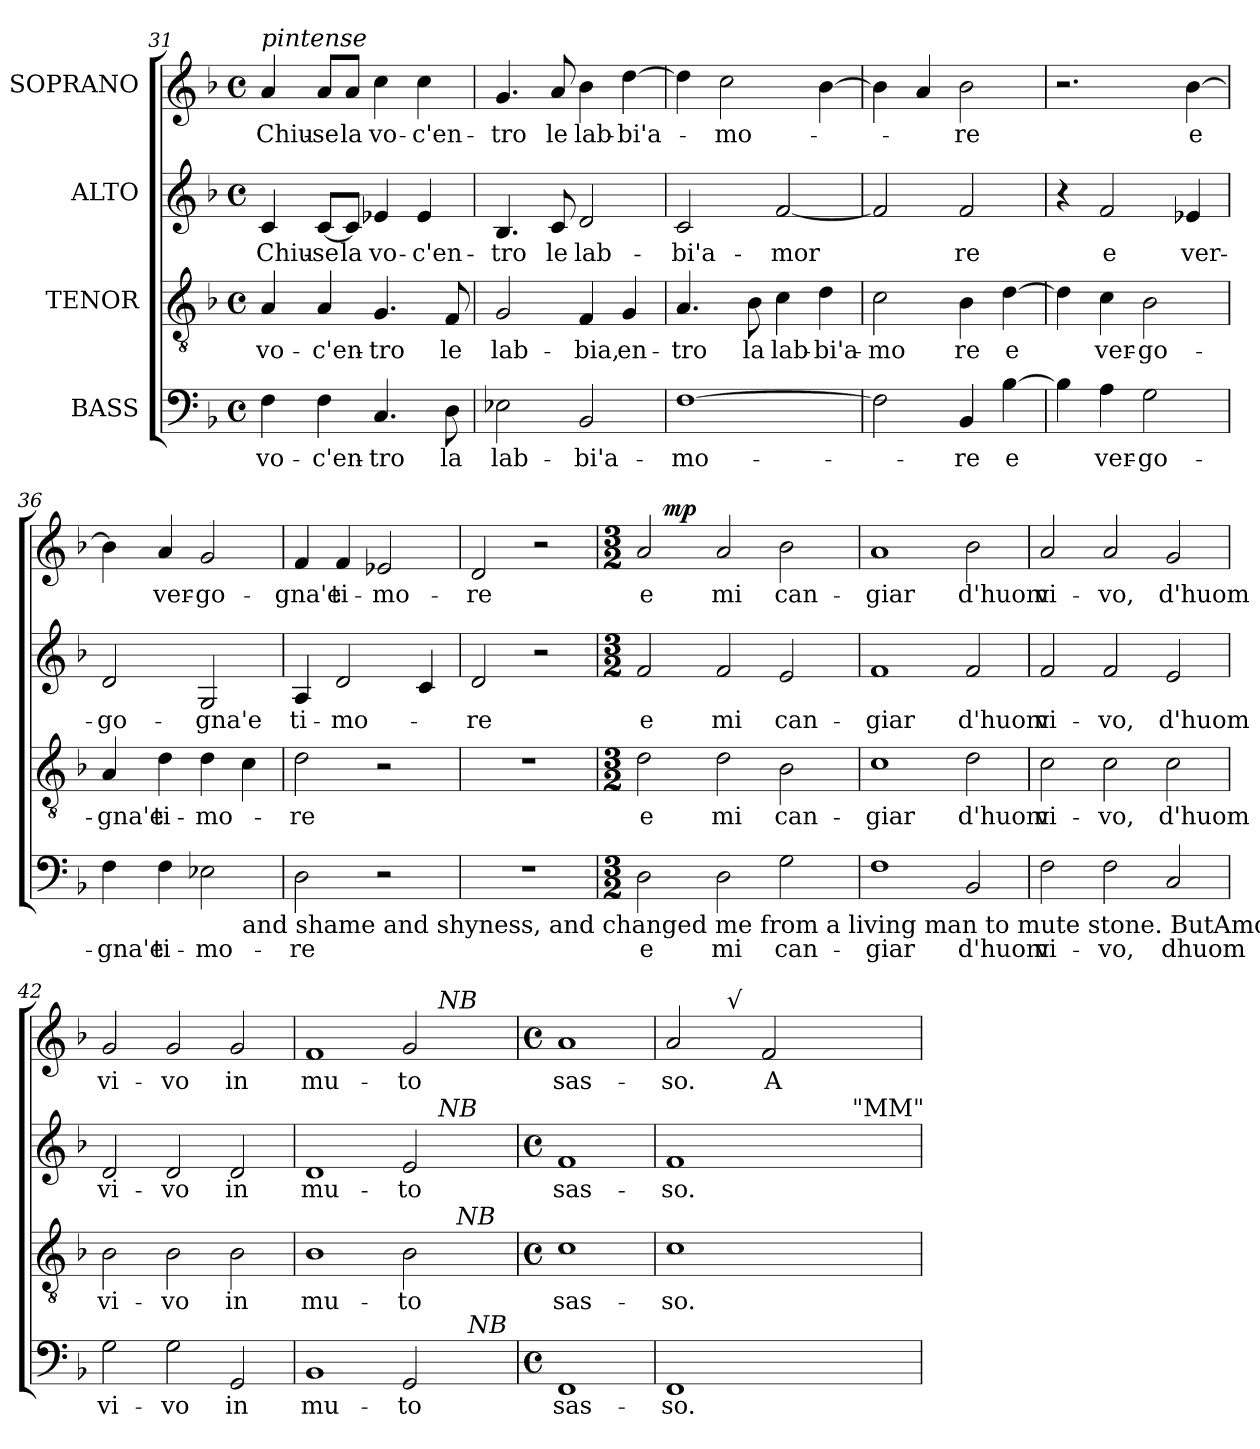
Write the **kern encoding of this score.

**kern	**text	**kern	**text	**kern	**text	**kern	**text	**dynam
*part4	*part4	*part3	*part3	*part2	*part2	*part1	*part1	*part1
*staff4	*staff4	*staff3	*staff3	*staff2	*staff2	*staff1	*staff1	*staff1
*I"BASS	*	*I"TENOR	*	*I"ALTO	*	*I"SOPRANO	*	*
*clefF4	*	*clefGv2	*	*clefG2	*	*clefG2	*	*
*k[b-]	*	*k[b-]	*	*k[b-]	*	*k[b-]	*	*
*F:	*	*F:	*	*F:	*	*F:	*	*
*M4/4	*	*M4/4	*	*M4/4	*	*M4/4	*	*
*met(c)	*	*met(c)	*	*met(c)	*	*met(c)	*	*
=31	=31	=31	=31	=31	=31	=31	=31	=31
!	!	!	!	!	!	!LO:TX:a:i:t=pintense	!	!
!	!LO:LY:b	!	!LO:LY:b	!	!LO:LY:b	!	!LO:LY:b	!
4F\	vo-	4A/	vo-	4c/	Chiu-	4a/	Chiu-	.
!	!LO:LY:b	!	!LO:LY:b	!	!LO:LY:b:rj	!	!LO:LY:b:rj	!
4F\	-c'en-	4A/	-c'en-	[<8c/L	-se	8a/L	-se	.
!	!	!	!	!	!LO:LY:b	!	!LO:LY:b	!
.	.	.	.	8c/J]	la	8a/J	la	.
!	!LO:LY:b	!	!LO:LY:b	!	!LO:LY:b	!	!LO:LY:b	!
4.C/	-tro	4.G/	-tro	4e-X/	vo-	4cc\	vo-	.
!	!	!	!	!	!LO:LY:b	!	!LO:LY:b	!
.	.	.	.	4e-/	-c'en-	4cc\	-c'en-	.
!	!LO:LY:b	!	!LO:LY:b	!	!	!	!	!
8D\	la	8F/	le	.	.	.	.	.
=32	=32	=32	=32	=32	=32	=32	=32	=32
!	!LO:LY:b	!	!LO:LY:b	!	!LO:LY:b	!	!LO:LY:b	!
2E-X\	lab-	2G/	lab-	4.B-/	-tro	4.g/	-tro	.
!	!	!	!	!	!LO:LY:b	!	!LO:LY:b	!
.	.	.	.	8c/	le	8a/	le	.
!	!LO:LY:b	!	!LO:LY:b	!	!LO:LY:b	!	!LO:LY:b	!
2BB-/	-bi'a-	4F/	-bia,	2d/	lab-	4b-\	lab-	.
!	!	!	!LO:LY:b	!	!	!	!LO:LY:b	!
.	.	4G/	en-	.	.	[>4dd\	-bi'a-	.
=33	=33	=33	=33	=33	=33	=33	=33	=33
!	!LO:LY:b	!	!LO:LY:b	!	!LO:LY:b	!	!	!
[>1F	-mo-	4.A/	-tro	2c/	-bi'a-	4dd\]	.	.
!	!	!	!	!	!	!	!LO:LY:b	!
.	.	.	.	.	.	2cc\	-mo-	.
!	!	!	!LO:LY:b	!	!	!	!	!
.	.	8B-\	la	.	.	.	.	.
!	!	!	!LO:LY:b	!	!LO:LY:b	!	!	!
.	.	4c\	lab-	[<2f/	-mor	.	.	.
!	!	!	!LO:LY:b:rj	!	!	!	!	!
.	.	4d\	-bi'a-	.	.	[>4b-\	.	.
=34	=34	=34	=34	=34	=34	=34	=34	=34
!	!	!	!LO:LY:b	!	!	!	!	!
2F\]	.	2c\	-mo	2f/]	.	4b-\]	.	.
.	.	.	.	.	.	4a/	.	.
!	!LO:LY:b	!	!LO:LY:b	!	!LO:LY:b	!	!LO:LY:b	!
4BB-/	-re	4B-\	re	2f/	re	2b-\	-re	.
!	!LO:LY:b	!	!LO:LY:b:rj	!	!	!	!	!
[>4B-\	e	[>4d\	e	.	.	.	.	.
=35	=35	=35	=35	=35	=35	=35	=35	=35
4B-\]	.	4d\]	.	4r	.	2.r	.	.
!	!LO:LY:b	!	!LO:LY:b	!	!LO:LY:b	!	!	!
4A\	ver-	4c\	ver-	2f/	e	.	.	.
!	!LO:LY:b:rj	!	!LO:LY:b:rj	!	!	!	!	!
2G\	-go-	2B-\	-go-	.	.	.	.	.
!	!	!	!	!	!LO:LY:b	!	!LO:LY:b:rj	!
.	.	.	.	4e-X/	ver-	[>4b-\	e	.
!!LO:PB:g=z
=36	=36	=36	=36	=36	=36	=36	=36	=36
!	!LO:LY:b	!	!LO:LY:b	!	!LO:LY:b	!	!	!
*^	*	*	*	*	*	*	*	*
4F\	2.ryy	-gna'e	4A/	-gna'e	2d/	-go-	4b-\]	.	.
!	!	!LO:LY:b	!	!LO:LY:b	!	!	!	!LO:LY:b	!
4F\	.	ti-	4d\	ti-	.	.	4a/	ver-	.
!	!	!LO:LY:b	!	!LO:LY:b	!	!LO:LY:b	!	!LO:LY:b:rj	!
2E-X\	.	-mo-	4d\	-mo-	2G/	-gna'e	2g/	-go-	.
!	!LO:TX:b:t=and shame and shyness, and changed me from a living man to mute stone. ButAmor,	!	!	!	!	!	!	!	!
.	4ryy	.	4c\	.	.	.	.	.	.
=37	=37	=37	=37	=37	=37	=37	=37	=37	=37
!	!	!LO:LY:b	!	!LO:LY:b	!	!LO:LY:b	!	!LO:LY:b	!
*v	*v	*	*	*	*	*	*	*	*
2D\	-re	2d\	-re	4A/	ti-	4f/	-gna'e	.
!	!	!	!	!	!LO:LY:b	!	!LO:LY:b	!
.	.	.	.	2d/	-mo-	4f/	ti-	.
!	!	!	!	!	!	!	!LO:LY:b:rj	!
2r	.	2r	.	.	.	2e-X/	-mo-	.
.	.	.	.	4c/	.	.	.	.
=38	=38	=38	=38	=38	=38	=38	=38	=38
!	!	!	!	!	!LO:LY:b	!	!LO:LY:b	!
1r	.	1r	.	2d/	-re	2d/	-re	.
.	.	.	.	2r	.	2r	.	.
=39	=39	=39	=39	=39	=39	=39	=39	=39
*M3/2	*	*M3/2	*	*M3/2	*	*M3/2	*	*
!	!LO:LY:b	!	!LO:LY:b	!	!LO:LY:b	!	!LO:LY:b	!
*	*	*	*	*	*	*^	*	*
2D\	e	2d\	e	2f/	e	2a/	8ryy	e	.
!	!	!	!	!	!	!	!	!	!LO:DY:a
.	.	.	.	.	.	.	1ryy	.	mp
!	!LO:LY:b	!	!LO:LY:b	!	!LO:LY:b	!	!	!LO:LY:b	!
2D\	mi	2d\	mi	2f/	mi	2a/	.	mi	.
!	!LO:LY:b	!	!LO:LY:b	!	!LO:LY:b	!	!	!LO:LY:b	!
2G\	can-	2B-\	can-	2e/	can-	2b-\	.	can-	.
.	.	.	.	.	.	.	4.ryy	.	.
=40	=40	=40	=40	=40	=40	=40	=40	=40	=40
!	!LO:LY:b	!	!LO:LY:b	!	!LO:LY:b	!	!	!LO:LY:b	!
*	*	*	*	*	*	*v	*v	*	*
1F	-giar	1c	-giar	1f	-giar	1a	-giar	.
!	!LO:LY:b	!	!LO:LY:b	!	!LO:LY:b	!	!LO:LY:b	!
2BB-/	d'huom	2d\	d'huom	2f/	d'huom	2b-\	d'huom	.
=41	=41	=41	=41	=41	=41	=41	=41	=41
!	!LO:LY:b	!	!LO:LY:b	!	!LO:LY:b	!	!LO:LY:b	!
2F\	vi-	2c\	vi-	2f/	vi-	2a/	vi-	.
!	!LO:LY:b	!	!LO:LY:b	!	!LO:LY:b	!	!LO:LY:b	!
2F\	-vo,	2c\	-vo,	2f/	-vo,	2a/	-vo,	.
!	!LO:LY:b	!	!LO:LY:b	!	!LO:LY:b	!	!LO:LY:b	!
2C/	dhuom	2c\	d'huom	2e/	d'huom	2g/	d'huom	.
!!LO:LB:g=z
=42	=42	=42	=42	=42	=42	=42	=42	=42
!	!LO:LY:b	!	!LO:LY:b	!	!LO:LY:b	!	!LO:LY:b	!
2G\	vi-	2B-\	vi-	2d/	vi-	2g/	vi-	.
!	!LO:LY:b	!	!LO:LY:b	!	!LO:LY:b	!	!LO:LY:b	!
2G\	-vo	2B-\	-vo	2d/	-vo	2g/	-vo	.
!	!LO:LY:b	!	!LO:LY:b	!	!LO:LY:b	!	!LO:LY:b	!
2GG/	in	2B-\	in	2d/	in	2g/	in	.
=43	=43	=43	=43	=43	=43	=43	=43	=43
!	!LO:LY:b	!	!LO:LY:b	!	!LO:LY:b	!	!LO:LY:b	!
*^	*	*^	*	*^	*	*^	*	*
1BB-	1ryy	mu-	1B-	1ryy	mu-	1d	1ryy	mu-	1f	1ryy	mu-	.
!	!	!LO:LY:b	!	!	!LO:LY:b	!	!	!LO:LY:b	!	!	!LO:LY:b	!
2GG/	4ryy	-to	2B-\	4ryy	-to	2e/	8.ryy	-to	2g/	8.ryy	-to	.
!	!	!	!	!	!	!	!	!	!	!LO:TX:a:i:t=NB	!	!
!	!	!	!	!	!	!	!LO:TX:a:i:t=NB	!	!	!	!	!
.	.	.	.	.	.	.	4ryy	.	.	4ryy	.	.
!	!	!	!	!LO:TX:a:i:t=NB	!	!	!	!	!	!	!	!
.	32ryy	.	.	4ryy	.	.	.	.	.	.	.	.
!	!LO:TX:a:i:t=NB	!	!	!	!	!	!	!	!	!	!	!
.	8..ryy	.	.	.	.	.	.	.	.	.	.	.
.	.	.	.	.	.	.	16ryy	.	.	16ryy	.	.
*v	*v	*	*	*	*	*v	*v	*	*v	*v	*	*
*	*	*v	*v	*	*	*	*	*	*
=44	=44	=44	=44	=44	=44	=44	=44	=44
*M4/4	*	*M4/4	*	*M4/4	*	*M4/4	*	*
*met(c)	*	*met(c)	*	*met(c)	*	*met(c)	*	*
*^	*	*^	*	*^	*	*^	*	*
!	!	!LO:LY:b	!	!	!LO:LY:b	!	!	!LO:LY:b	!	!	!LO:LY:b	!
*v	*v	*	*	*	*	*v	*v	*	*v	*v	*	*
*	*	*v	*v	*	*	*	*	*	*
1FF	sas-	1c	sas-	1f	sas-	1a	sas-	.
=45	=45	=45	=45	=45	=45	=45	=45	=45
!	!LO:LY:b	!	!LO:LY:b	!	!LO:LY:b	!	!LO:LY:b	!
*	*	*	*	*^	*	*^	*	*
1FF	-so.	1c	-so.	1f	2ryy	-so.	2a/	4ryy	-so.	.
.	.	.	.	.	.	.	.	16ryy	.	.
!	!	!	!	!	!	!	!	!LO:TX:a:i:t=√	!	!
.	.	.	.	.	.	.	.	2ryy	.	.
!	!	!	!	!	!	!	!	!	!LO:LY:b	!
.	.	.	.	.	4ryy	.	2f/	.	A-	.
.	.	.	.	.	8ryy	.	.	.	.	.
.	.	.	.	.	.	.	.	8.ryy	.	.
.	.	.	.	.	32ryy	.	.	.	.	.
!	!	!	!	!	!LO:TX:a:t="MM"	!	!	!	!	!
.	.	.	.	.	16.ryy	.	.	.	.	.
*	*	*	*	*v	*v	*	*	*	*	*
*	*	*	*	*	*	*v	*v	*	*
=	=	=	=	=	=	=	=	=
*-	*-	*-	*-	*-	*-	*-	*-	*-
